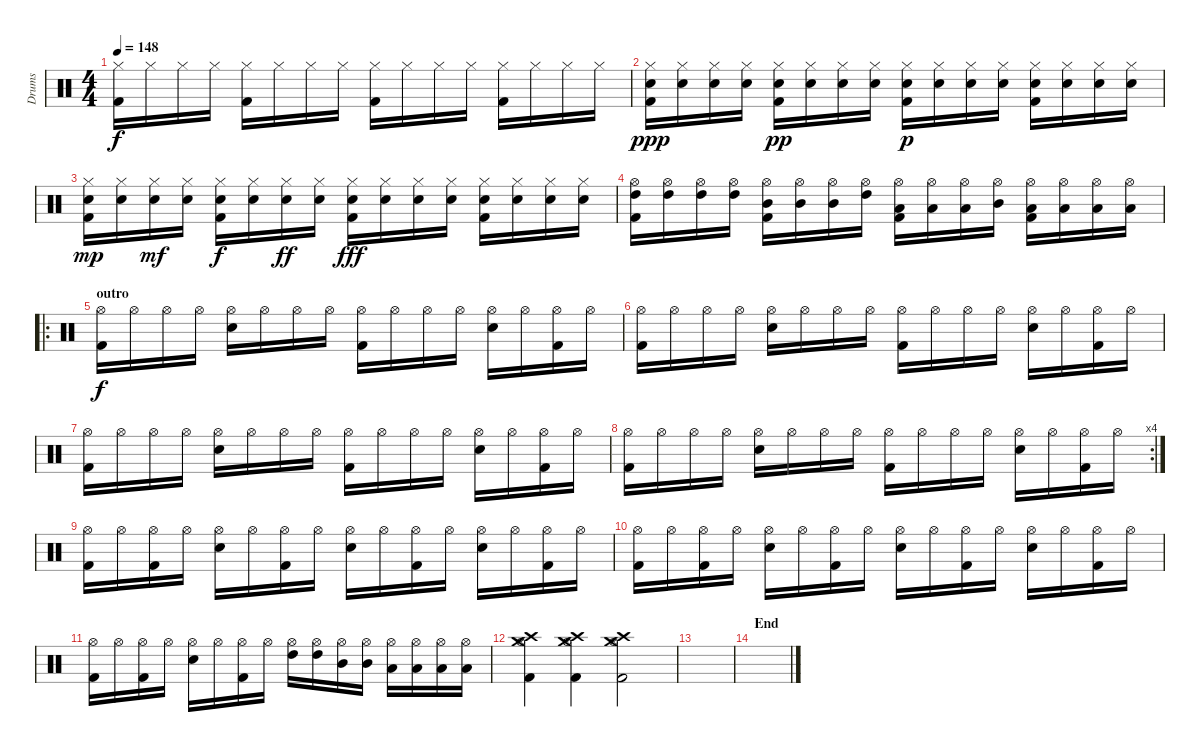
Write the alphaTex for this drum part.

\track ("Drums" "Drums") {instrument percussion}
\staff {score}
\articulation defaults
\ts (4 4)
\tempo 148
\clef neutral
\ks c
("Hi-Hat (closed)" "Kick (hit) 2").16{dy f} "Hi-Hat (closed)".16 "Hi-Hat (closed)".16 "Hi-Hat (closed)".16 ("Hi-Hat (closed)" "Kick (hit) 2").16 "Hi-Hat (closed)".16 "Hi-Hat (closed)".16 "Hi-Hat (closed)".16 ("Hi-Hat (closed)" "Kick (hit) 2").16 "Hi-Hat (closed)".16 "Hi-Hat (closed)".16 "Hi-Hat (closed)".16 ("Hi-Hat (closed)" "Kick (hit) 2").16 "Hi-Hat (closed)".16 "Hi-Hat (closed)".16 "Hi-Hat (closed)".16 |
("Hi-Hat (closed)" "Electric Snare (hit)" "Kick (hit) 2").16{dy ppp} ("Hi-Hat (closed)" "Electric Snare (hit)").16 ("Hi-Hat (closed)" "Electric Snare (hit)").16 ("Hi-Hat (closed)" "Electric Snare (hit)").16 ("Hi-Hat (closed)" "Electric Snare (hit)" "Kick (hit) 2").16{dy pp} ("Hi-Hat (closed)" "Electric Snare (hit)").16 ("Hi-Hat (closed)" "Electric Snare (hit)").16 ("Hi-Hat (closed)" "Electric Snare (hit)").16 ("Hi-Hat (closed)" "Electric Snare (hit)" "Kick (hit) 2").16{dy p} ("Hi-Hat (closed)" "Electric Snare (hit)").16 ("Hi-Hat (closed)" "Electric Snare (hit)").16 ("Hi-Hat (closed)" "Electric Snare (hit)").16 ("Hi-Hat (closed)" "Electric Snare (hit)" "Kick (hit) 2").16 ("Hi-Hat (closed)" "Electric Snare (hit)").16 ("Hi-Hat (closed)" "Electric Snare (hit)").16 ("Hi-Hat (closed)" "Electric Snare (hit)").16 |
("Hi-Hat (closed)" "Electric Snare (hit)" "Kick (hit) 2").16{dy mp} ("Hi-Hat (closed)" "Electric Snare (hit)").16 ("Hi-Hat (closed)" "Electric Snare (hit)").16{dy mf} ("Hi-Hat (closed)" "Electric Snare (hit)").16 ("Hi-Hat (closed)" "Electric Snare (hit)" "Kick (hit) 2").16{dy f} ("Hi-Hat (closed)" "Electric Snare (hit)").16 ("Hi-Hat (closed)" "Electric Snare (hit)").16{dy ff} ("Hi-Hat (closed)" "Electric Snare (hit)").16 ("Hi-Hat (closed)" "Electric Snare (hit)" "Kick (hit) 2").16{dy fff} ("Hi-Hat (closed)" "Electric Snare (hit)").16 ("Hi-Hat (closed)" "Electric Snare (hit)").16 ("Hi-Hat (closed)" "Electric Snare (hit)").16 ("Hi-Hat (closed)" "Electric Snare (hit)" "Kick (hit) 2").16 ("Hi-Hat (closed)" "Electric Snare (hit)").16 ("Hi-Hat (closed)" "Electric Snare (hit)").16 ("Hi-Hat (closed)" "Electric Snare (hit)").16 |
("Hi-Hat (open)" "High Tom (hit)" "Kick (hit) 2").16 ("Hi-Hat (open)" "High Tom (hit)").16 ("Hi-Hat (open)" "High Tom (hit)").16 ("Hi-Hat (open)" "High Tom (hit)").16 ("Hi-Hat (open)" "Mid Tom (hit)" "Kick (hit) 2").16 ("Hi-Hat (open)" "Mid Tom (hit)").16 ("Hi-Hat (open)" "Mid Tom (hit)").16 ("Hi-Hat (open)" "High Tom (hit)").16 ("Hi-Hat (open)" "Low Tom (hit)" "Kick (hit) 2").16 ("Hi-Hat (open)" "Low Tom (hit)").16 ("Hi-Hat (open)" "Low Tom (hit)").16 ("Hi-Hat (open)" "Mid Tom (hit)").16 ("Hi-Hat (open)" "Low Floor Tom (hit)" "Kick (hit) 2").16 ("Hi-Hat (open)" "Low Floor Tom (hit)").16 ("Hi-Hat (open)" "Low Floor Tom (hit)").16 ("Hi-Hat (open)" "Low Floor Tom (hit)").16 |
\ro
\section ("" "outro")
("Hi-Hat (open)" "Kick (hit) 2").16{dy f} "Hi-Hat (open)".16 "Hi-Hat (open)".16 "Hi-Hat (open)".16 ("Hi-Hat (open)" "Electric Snare (hit)").16 "Hi-Hat (open)".16 "Hi-Hat (open)".16 "Hi-Hat (open)".16 ("Hi-Hat (open)" "Kick (hit) 2").16 "Hi-Hat (open)".16 "Hi-Hat (open)".16 "Hi-Hat (open)".16 ("Hi-Hat (open)" "Electric Snare (hit)").16 "Hi-Hat (open)".16 ("Hi-Hat (open)" "Kick (hit) 2").16 "Hi-Hat (open)".16 |
("Hi-Hat (open)" "Kick (hit) 2").16 "Hi-Hat (open)".16 "Hi-Hat (open)".16 "Hi-Hat (open)".16 ("Hi-Hat (open)" "Electric Snare (hit)").16 "Hi-Hat (open)".16 "Hi-Hat (open)".16 "Hi-Hat (open)".16 ("Hi-Hat (open)" "Kick (hit) 2").16 "Hi-Hat (open)".16 "Hi-Hat (open)".16 "Hi-Hat (open)".16 ("Hi-Hat (open)" "Electric Snare (hit)").16 "Hi-Hat (open)".16 ("Hi-Hat (open)" "Kick (hit) 2").16 "Hi-Hat (open)".16 |
("Hi-Hat (open)" "Kick (hit) 2").16 "Hi-Hat (open)".16 "Hi-Hat (open)".16 "Hi-Hat (open)".16 ("Hi-Hat (open)" "Electric Snare (hit)").16 "Hi-Hat (open)".16 "Hi-Hat (open)".16 "Hi-Hat (open)".16 ("Hi-Hat (open)" "Kick (hit) 2").16 "Hi-Hat (open)".16 "Hi-Hat (open)".16 "Hi-Hat (open)".16 ("Hi-Hat (open)" "Electric Snare (hit)").16 "Hi-Hat (open)".16 ("Hi-Hat (open)" "Kick (hit) 2").16 "Hi-Hat (open)".16 |
\rc 4
("Hi-Hat (open)" "Kick (hit) 2").16 "Hi-Hat (open)".16 "Hi-Hat (open)".16 "Hi-Hat (open)".16 ("Hi-Hat (open)" "Electric Snare (hit)").16 "Hi-Hat (open)".16 "Hi-Hat (open)".16 "Hi-Hat (open)".16 ("Hi-Hat (open)" "Kick (hit) 2").16 "Hi-Hat (open)".16 "Hi-Hat (open)".16 "Hi-Hat (open)".16 ("Hi-Hat (open)" "Electric Snare (hit)").16 "Hi-Hat (open)".16 ("Hi-Hat (open)" "Kick (hit) 2").16 "Hi-Hat (open)".16 |
("Hi-Hat (open)" "Kick (hit) 2").16 "Hi-Hat (open)".16 ("Hi-Hat (open)" "Kick (hit) 2").16 "Hi-Hat (open)".16 ("Hi-Hat (open)" "Snare (hit) 2").16 "Hi-Hat (open)".16 ("Hi-Hat (open)" "Kick (hit) 2").16 "Hi-Hat (open)".16 ("Hi-Hat (open)" "Snare (hit) 2").16 "Hi-Hat (open)".16 ("Hi-Hat (open)" "Kick (hit) 2").16 "Hi-Hat (open)".16 ("Hi-Hat (open)" "Snare (hit) 2").16 "Hi-Hat (open)".16 ("Hi-Hat (open)" "Kick (hit) 2").16 "Hi-Hat (open)".16 |
("Hi-Hat (open)" "Kick (hit) 2").16 "Hi-Hat (open)".16 ("Hi-Hat (open)" "Kick (hit) 2").16 "Hi-Hat (open)".16 ("Hi-Hat (open)" "Snare (hit) 2").16 "Hi-Hat (open)".16 ("Hi-Hat (open)" "Kick (hit) 2").16 "Hi-Hat (open)".16 ("Hi-Hat (open)" "Snare (hit) 2").16 "Hi-Hat (open)".16 ("Hi-Hat (open)" "Kick (hit) 2").16 "Hi-Hat (open)".16 ("Hi-Hat (open)" "Snare (hit) 2").16 "Hi-Hat (open)".16 ("Hi-Hat (open)" "Kick (hit) 2").16 "Hi-Hat (open)".16 |
("Hi-Hat (open)" "Kick (hit) 2").16 "Hi-Hat (open)".16 ("Hi-Hat (open)" "Kick (hit) 2").16 "Hi-Hat (open)".16 ("Hi-Hat (open)" "Snare (hit) 2").16 "Hi-Hat (open)".16 ("Hi-Hat (open)" "Kick (hit) 2").16 "Hi-Hat (open)".16 ("Hi-Hat (open)" "High Tom (hit)").16 ("Hi-Hat (open)" "High Tom (hit)").16 ("Hi-Hat (open)" "Mid Tom (hit)").16 ("Hi-Hat (open)" "Mid Tom (hit)").16 ("Hi-Hat (open)" "Low Floor Tom (hit)").16 ("Hi-Hat (open)" "Low Floor Tom (hit)").16 ("Hi-Hat (open)" "Low Floor Tom (hit)").16 ("Hi-Hat (open)" "Low Floor Tom (hit)").16 |
("Crash high (hit)" "Crash medium (hit)" "Hi-Hat (open)" "Kick (hit) 2").4 ("Crash high (hit)" "Crash medium (hit)" "Hi-Hat (open)" "Kick (hit) 2").4 ("Crash high (hit)" "Crash medium (hit)" "Hi-Hat (open)" "Kick (hit) 2").2 |
|
\section ("" "End")
